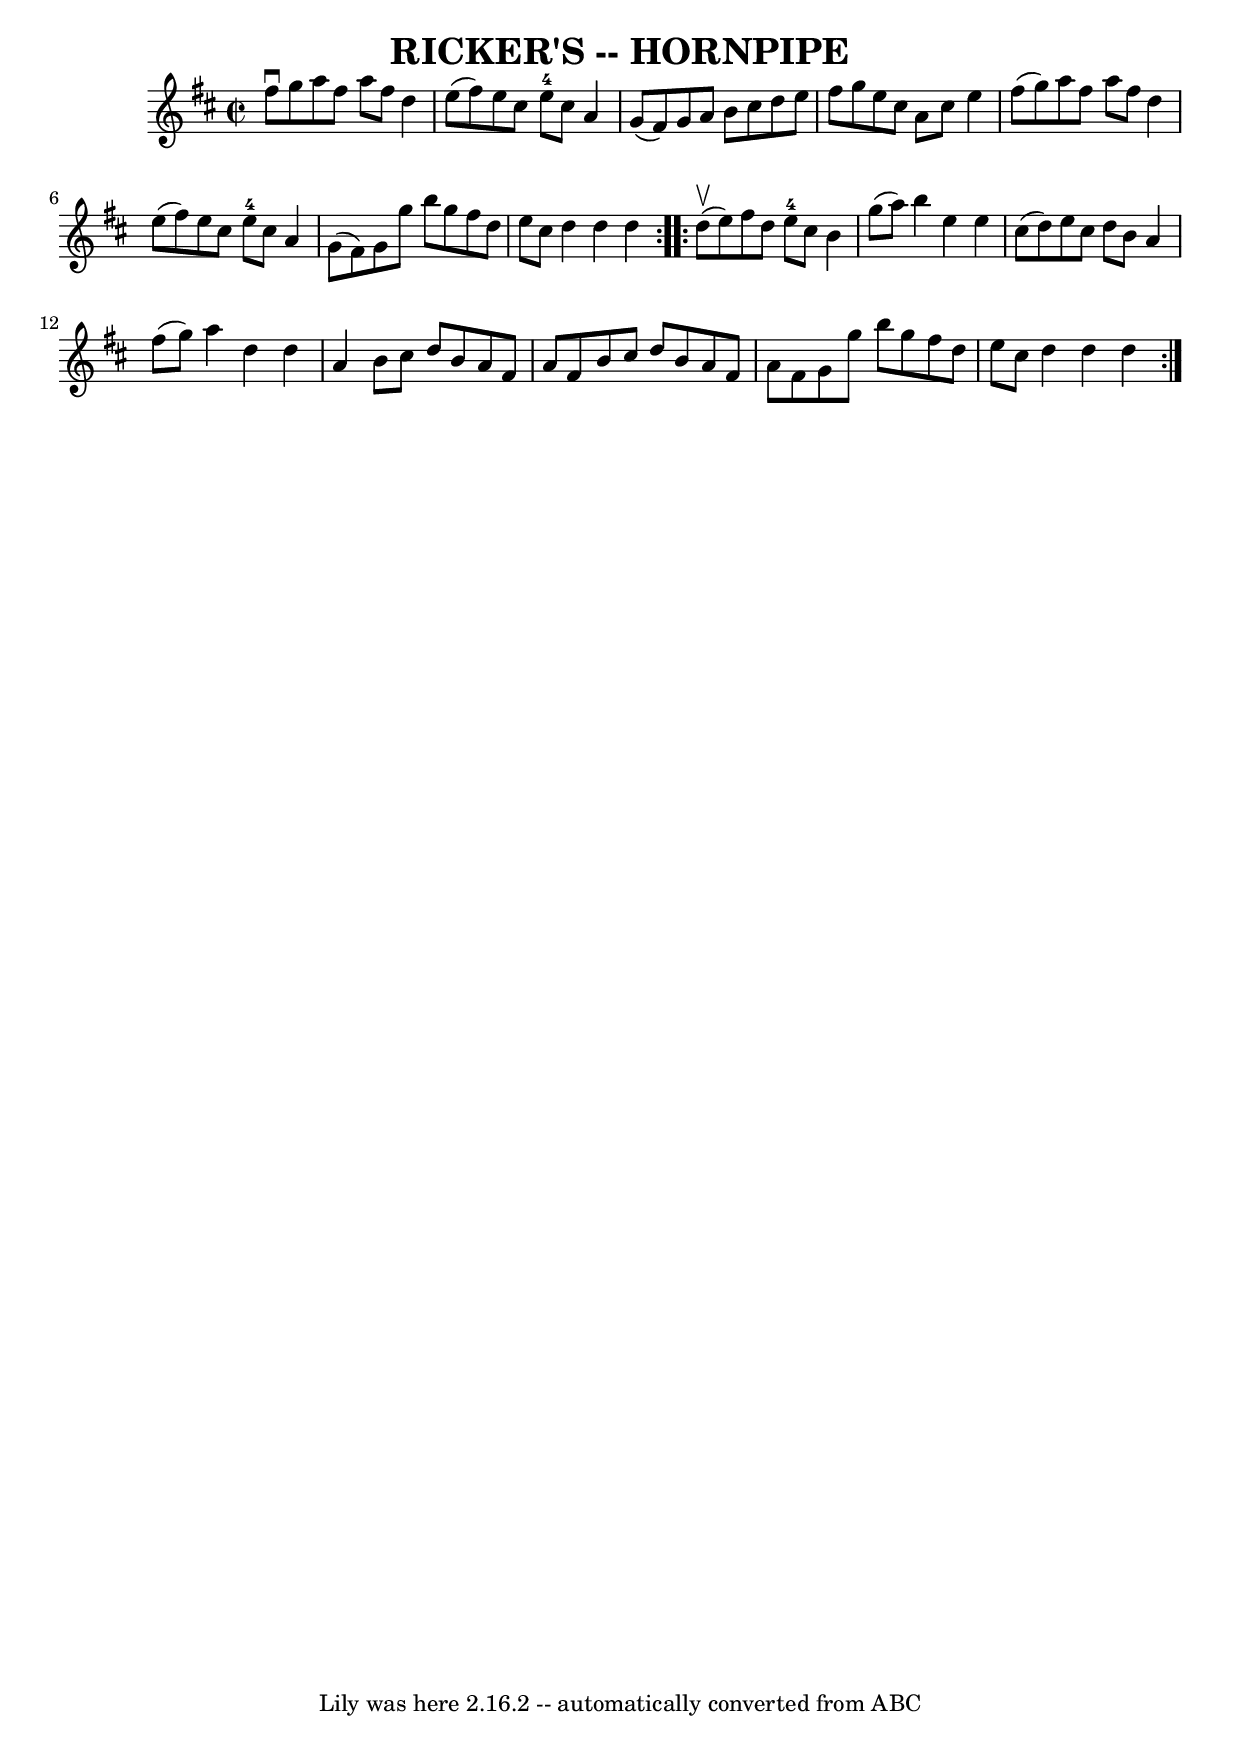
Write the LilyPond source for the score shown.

\version "2.7.40"
\include "Mammoth.ily"
\header {
	%% book = "Ryan's Mammoth Collection of Fiddle Tunes"
	crossRefNumber = "1"
	footnotes = ""
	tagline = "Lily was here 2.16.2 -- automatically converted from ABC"
	title = "RICKER'S -- HORNPIPE"
}
voicedefault =  {


\repeat volta 2 {
\override Staff.TimeSignature #'style = #'C
 \time 2/2 \key d \major fis''8^\downbow g''8        |
 a''8    
fis''8 a''8 fis''8 d''4 e''8 (fis''8)   |
 e''8    
cis''8 e''8-4 cis''8 a'4 g'8 (fis'8)   |
 g'8    
a'8 b'8 cis''8 d''8 e''8 fis''8 g''8    |
 e''8    
cis''8 a'8 cis''8 e''4 fis''8 (g''8)   |
     |
  
 a''8 fis''8 a''8 fis''8 d''4 e''8 (fis''8)   |
   
e''8 cis''8 e''8-4 cis''8 a'4 g'8 (fis'8)   |
   
g'8 g''8 b''8 g''8 fis''8 d''8 e''8 cis''8    |
   
d''4 d''4 d''4    }     \repeat volta 2 { d''8 (^\upbow e''8)    
   |
 fis''8 d''8 e''8-4 cis''8 b'4 g''8 (a''8)  
 |
 b''4 e''4 e''4 cis''8 (d''8)   |
 e''8    
cis''8 d''8 b'8 a'4 fis''8 (g''8)   |
 a''4 d''4   
 d''4 a'4    |
     |
 b'8 cis''8 d''8 b'8 a'8    
fis'8 a'8 fis'8    |
 b'8 cis''8 d''8 b'8 a'8    
fis'8 a'8 fis'8    |
 g'8 g''8 b''8 g''8 fis''8    
d''8 e''8 cis''8    |
 d''4 d''4 d''4    }   
}

\score{
    <<

	\context Staff="default"
	{
	    \voicedefault 
	}

    >>
	\layout {
	}
	\midi {}
}
